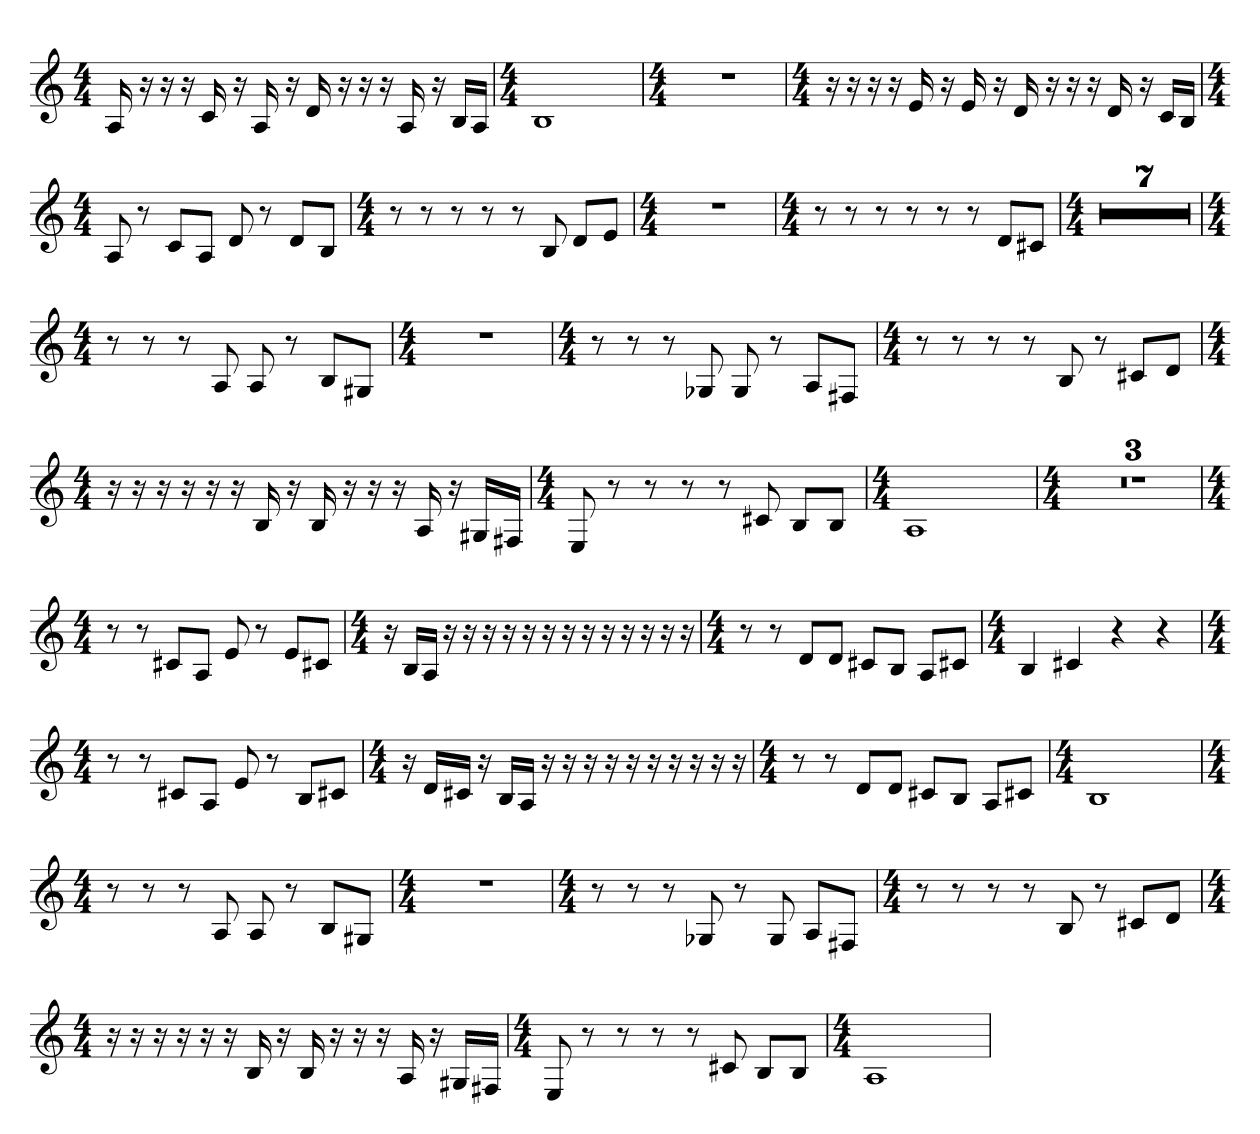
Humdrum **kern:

**kern
*part1
*staff1
*M4/4
=
16A
16r
16r
16r
16c
16r
16A
16r
16d
16r
16r
16r
16A
16r
16BLL
16AJJ
=
*M4/4
1B
=
*M4/4
1r
=
*M4/4
16r
16r
16r
16r
16e
16r
16e
16r
16d
16r
16r
16r
16d
16r
16cLL
16BJJ
=
*M4/4
8A
8r
8cL
8AJ
8d
8r
8dL
8BJ
=
*M4/4
8r
8r
8r
8r
8r
8B
8dL
8eJ
=
*M4/4
1r
=
*M4/4
8r
8r
8r
8r
8r
8r
8dL
8c#XJ
=
*M4/4
1r
=
*M4/4
1r
=
*M4/4
1r
=
*M4/4
1r
=
*M4/4
1r
=
*M4/4
1r
=
*M4/4
1r
=
*M4/4
8r
8r
8r
8A
8A
8r
8BL
8G#XJ
=
*M4/4
1r
=
*M4/4
8r
8r
8r
8G-X
8G-
8r
8AL
8F#XJ
=
*M4/4
8r
8r
8r
8r
8B
8r
8c#XL
8dJ
=
*M4/4
16r
16r
16r
16r
16r
16r
16B
16r
16B
16r
16r
16r
16A
16r
16G#XLL
16F#XJJ
=
*M4/4
8E
8r
8r
8r
8r
8c#X
8BL
8BJ
=
*M4/4
1A
=
*M4/4
1r
=
*M4/4
1r
=
*M4/4
1r
=
*M4/4
8r
8r
8c#XL
8AJ
8e
8r
8eL
8c#XJ
=
*M4/4
16r
16BLL
16AJJ
16r
16r
16r
16r
16r
16r
16r
16r
16r
16r
16r
16r
16r
=
*M4/4
8r
8r
8dL
8dJ
8c#XL
8BJ
8AL
8c#XJ
=
*M4/4
4B
4c#X
4r
4r
=
*M4/4
8r
8r
8c#XL
8AJ
8e
8r
8BL
8c#XJ
=
*M4/4
16r
16dLL
16c#XJJ
16r
16BLL
16AJJ
16r
16r
16r
16r
16r
16r
16r
16r
16r
16r
=
*M4/4
8r
8r
8dL
8dJ
8c#XL
8BJ
8AL
8c#XJ
=
*M4/4
1B
=
*M4/4
8r
8r
8r
8A
8A
8r
8BL
8G#XJ
=
*M4/4
1r
=
*M4/4
8r
8r
8r
8G-X
8r
8G-
8AL
8F#XJ
=
*M4/4
8r
8r
8r
8r
8B
8r
8c#XL
8dJ
=
*M4/4
16r
16r
16r
16r
16r
16r
16B
16r
16B
16r
16r
16r
16A
16r
16G#XLL
16F#XJJ
=
*M4/4
8E
8r
8r
8r
8r
8c#X
8BL
8BJ
=
*M4/4
1A
=
*-
